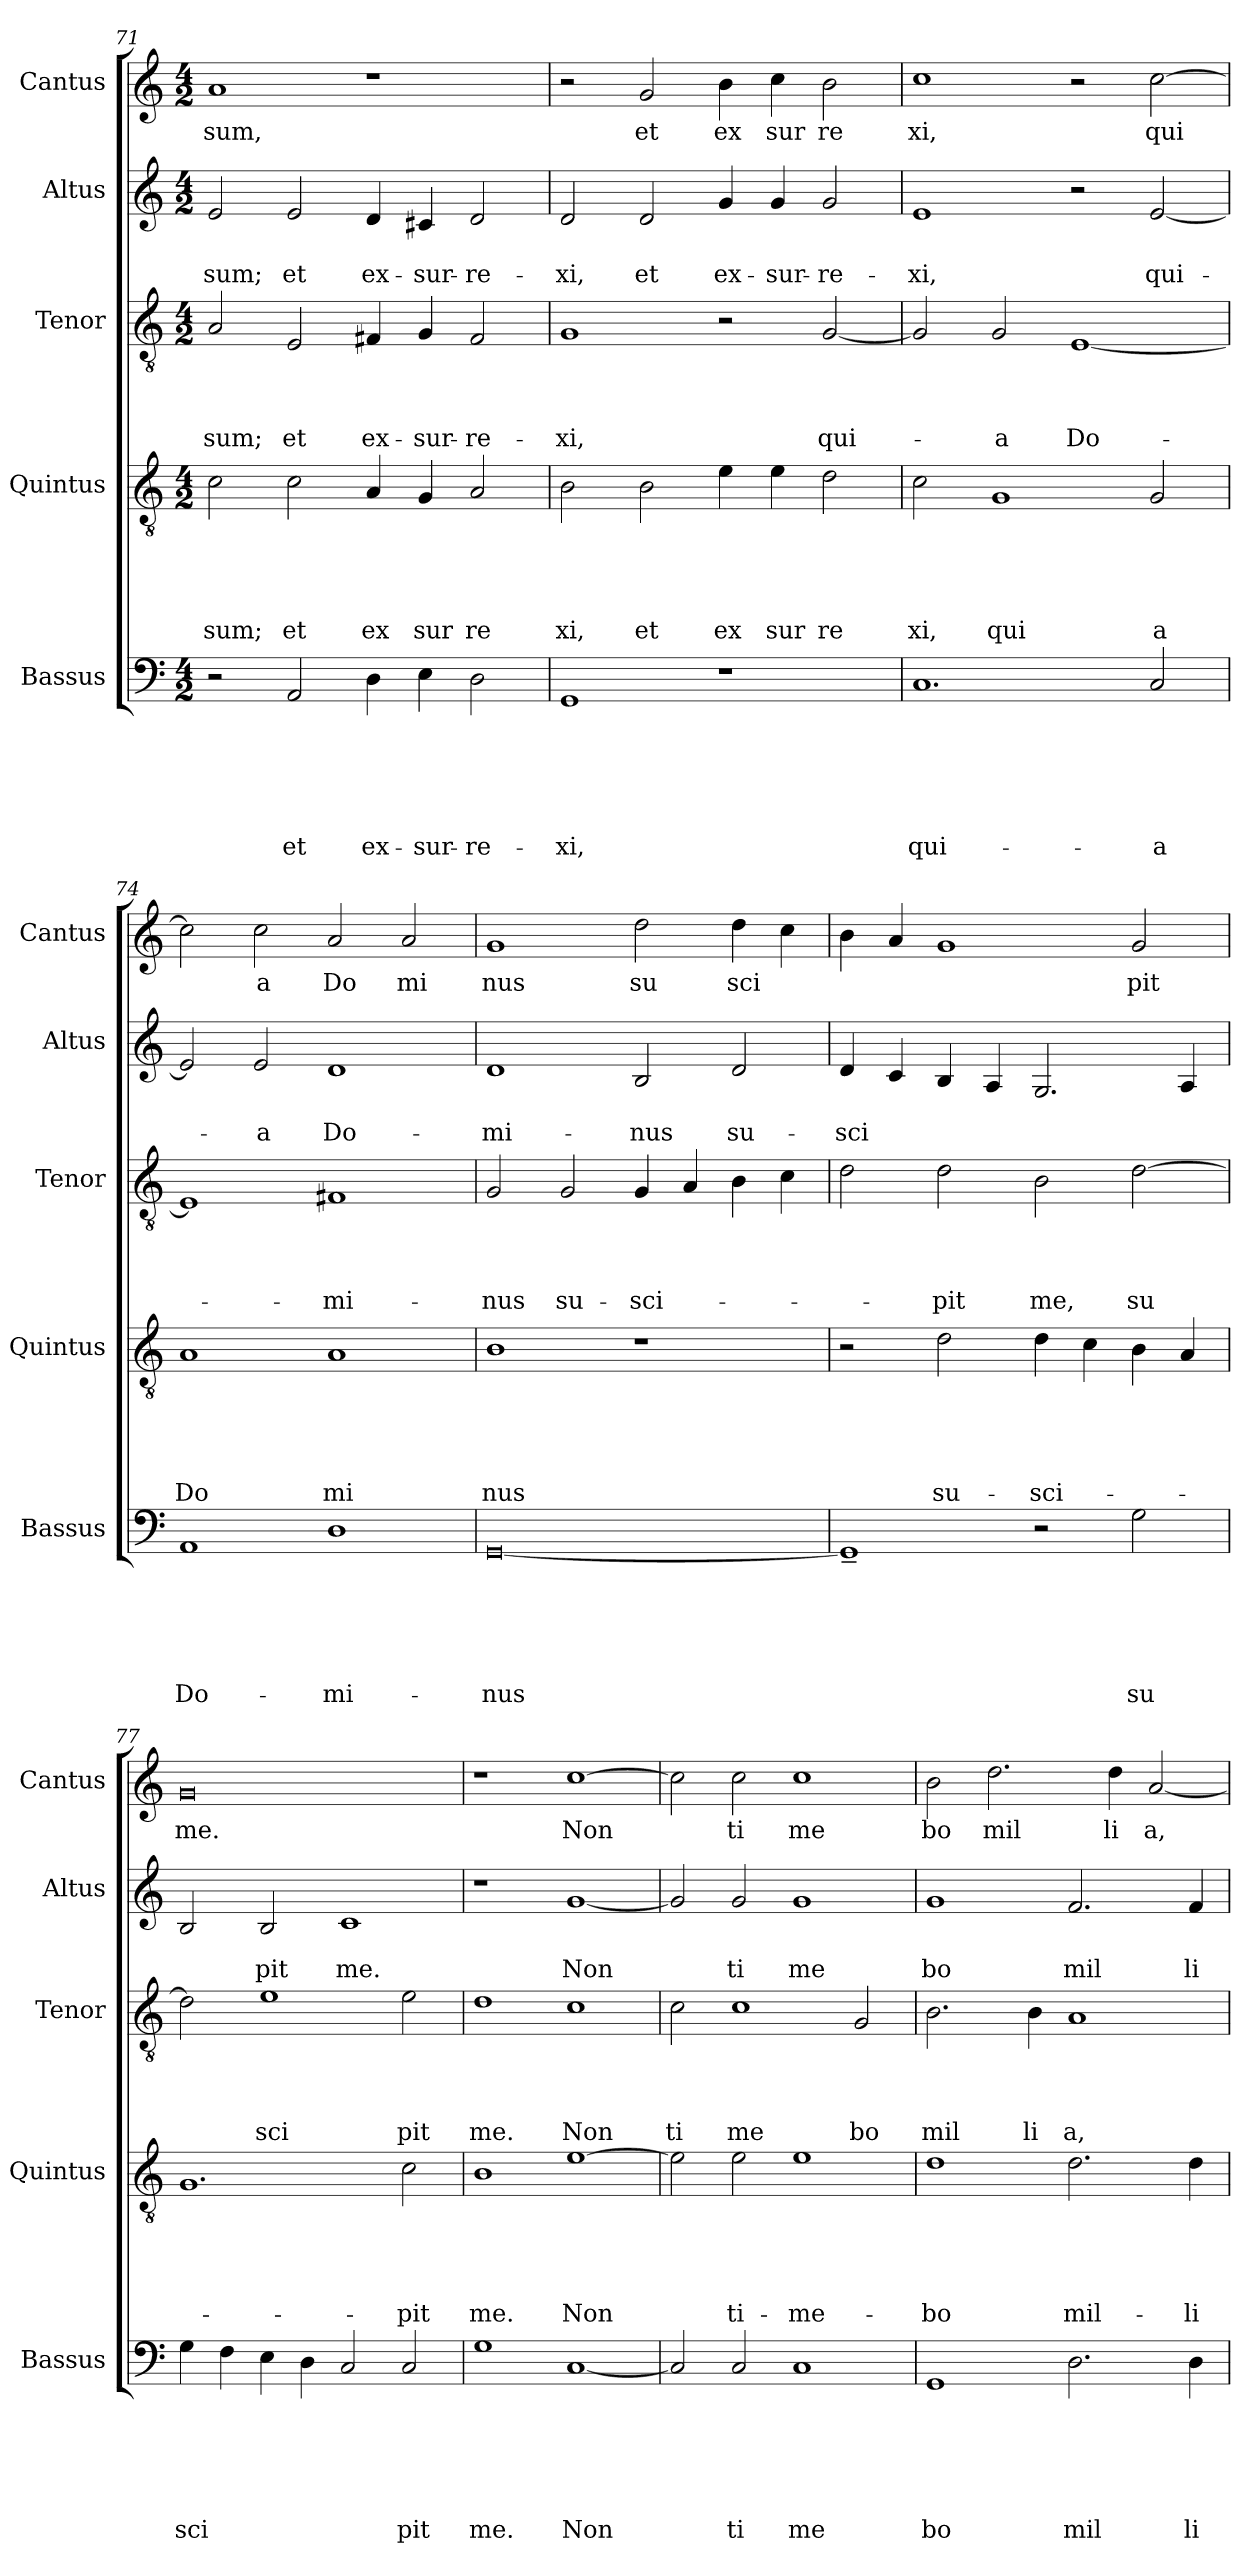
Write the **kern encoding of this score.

**kern	**text	**text	**text	**text	**text	**text	**kern	**text	**text	**text	**text	**text	**kern	**text	**text	**text	**text	**kern	**text	**text	**kern	**text
*part5	*part5	*part5	*part5	*part5	*part5	*part5	*part4	*part4	*part4	*part4	*part4	*part4	*part3	*part3	*part3	*part3	*part3	*part2	*part2	*part2	*part1	*part1
*staff5	*staff5	*staff5	*staff5	*staff5	*staff5	*staff5	*staff4	*staff4	*staff4	*staff4	*staff4	*staff4	*staff3	*staff3	*staff3	*staff3	*staff3	*staff2	*staff2	*staff2	*staff1	*staff1
*I"Bassus	*	*	*	*	*	*	*I"Quintus	*	*	*	*	*	*I"Tenor	*	*	*	*	*I"Altus	*	*	*I"Cantus	*
*I'Bassus	*	*	*	*	*	*	*I'Quintus	*	*	*	*	*	*I'Tenor	*	*	*	*	*I'Altus	*	*	*I'Cantus	*
*clefF4	*	*	*	*	*	*	*clefGv2	*	*	*	*	*	*clefGv2	*	*	*	*	*clefG2	*	*	*clefG2	*
*k[]	*	*	*	*	*	*	*k[]	*	*	*	*	*	*k[]	*	*	*	*	*k[]	*	*	*k[]	*
*C:	*	*	*	*	*	*	*C:	*	*	*	*	*	*C:	*	*	*	*	*C:	*	*	*C:	*
*M4/2	*	*	*	*	*	*	*M4/2	*	*	*	*	*	*M4/2	*	*	*	*	*M4/2	*	*	*M4/2	*
=71	=71	=71	=71	=71	=71	=71	=71	=71	=71	=71	=71	=71	=71	=71	=71	=71	=71	=71	=71	=71	=71	=71
!	!	!	!	!	!	!	!	!	!	!	!	!LO:LY:b	!	!	!	!	!LO:LY:b	!	!	!LO:LY:b	!	!LO:LY:b
2r	.	.	.	.	.	.	2c\	.	.	.	.	sum;	2A/	.	.	.	sum;	2e/	.	sum;	1a	sum,
!	!	!	!	!	!	!LO:LY:b	!	!	!	!	!	!LO:LY:b	!	!	!	!	!LO:LY:b	!	!	!LO:LY:b	!	!
2AA/	.	.	.	.	.	et	2c\	.	.	.	.	et	2E/	.	.	.	et	2e/	.	et	.	.
!	!	!	!	!	!	!LO:LY:b	!	!	!	!	!	!LO:LY:b	!	!	!	!	!LO:LY:b	!	!	!LO:LY:b	!	!
4D\	.	.	.	.	.	ex-	4A/	.	.	.	.	ex	4F#X/	.	.	.	ex-	4d/	.	ex-	1r	.
!	!	!	!	!	!	!LO:LY:b	!	!	!	!	!	!LO:LY:b	!	!	!	!	!LO:LY:b	!	!	!LO:LY:b	!	!
4E\	.	.	.	.	.	-sur-	4G/	.	.	.	.	sur	4G/	.	.	.	-sur-	4c#X/	.	-sur-	.	.
!	!	!	!	!	!	!LO:LY:b	!	!	!	!	!	!LO:LY:b	!	!	!	!	!LO:LY:b	!	!	!LO:LY:b	!	!
2D\	.	.	.	.	.	-re-	2A/	.	.	.	.	re	2F#/	.	.	.	-re-	2d/	.	-re-	.	.
=72	=72	=72	=72	=72	=72	=72	=72	=72	=72	=72	=72	=72	=72	=72	=72	=72	=72	=72	=72	=72	=72	=72
!	!	!	!	!	!	!LO:LY:b	!	!	!	!	!	!LO:LY:b	!	!	!	!	!LO:LY:b	!	!	!LO:LY:b	!	!
1GG	.	.	.	.	.	-xi,	2B\	.	.	.	.	xi,	1G	.	.	.	-xi,	2d/	.	-xi,	2r	.
!	!	!	!	!	!	!	!	!	!	!	!	!LO:LY:b	!	!	!	!	!	!	!	!LO:LY:b	!	!LO:LY:b
.	.	.	.	.	.	.	2B\	.	.	.	.	et	.	.	.	.	.	2d/	.	et	2g/	et
!	!	!	!	!	!	!	!	!	!	!	!	!LO:LY:b	!	!	!	!	!	!	!	!LO:LY:b	!	!LO:LY:b
1r	.	.	.	.	.	.	4e\	.	.	.	.	ex	2r	.	.	.	.	4g/	.	ex-	4b\	ex
!	!	!	!	!	!	!	!	!	!	!	!	!LO:LY:b	!	!	!	!	!	!	!	!LO:LY:b	!	!LO:LY:b
.	.	.	.	.	.	.	4e\	.	.	.	.	sur	.	.	.	.	.	4g/	.	-sur-	4cc\	sur
!	!	!	!	!	!	!	!	!	!	!	!	!LO:LY:b	!	!	!	!	!LO:LY:b	!	!	!LO:LY:b	!	!LO:LY:b
.	.	.	.	.	.	.	2d\	.	.	.	.	re	[<2G/	.	.	.	qui-	2g/	.	-re-	2b\	re
=73	=73	=73	=73	=73	=73	=73	=73	=73	=73	=73	=73	=73	=73	=73	=73	=73	=73	=73	=73	=73	=73	=73
!	!	!	!	!	!	!LO:LY:b	!	!	!	!	!	!LO:LY:b	!	!	!	!	!	!	!	!LO:LY:b	!	!LO:LY:b
1.C	.	.	.	.	.	qui-	2c\	.	.	.	.	xi,	2G/]	.	.	.	.	1e	.	-xi,	1cc	xi,
!	!	!	!	!	!	!	!	!	!	!	!	!LO:LY:b	!	!	!	!	!LO:LY:b	!	!	!	!	!
.	.	.	.	.	.	.	1G	.	.	.	.	qui	2G/	.	.	.	-a	.	.	.	.	.
!	!	!	!	!	!	!	!	!	!	!	!	!	!	!	!	!	!LO:LY:b	!	!	!	!	!
.	.	.	.	.	.	.	.	.	.	.	.	.	[<1E	.	.	.	Do-	2r	.	.	2r	.
!	!	!	!	!	!	!LO:LY:b	!	!	!	!	!	!LO:LY:b	!	!	!	!	!	!	!	!LO:LY:b	!	!LO:LY:b
2C/	.	.	.	.	.	-a	2G/	.	.	.	.	a	.	.	.	.	.	[<2e/	.	qui-	[>2cc\	qui
=74	=74	=74	=74	=74	=74	=74	=74	=74	=74	=74	=74	=74	=74	=74	=74	=74	=74	=74	=74	=74	=74	=74
!	!	!	!	!	!	!LO:LY:b	!	!	!	!	!	!LO:LY:b	!	!	!	!	!	!	!	!	!	!
1AA	.	.	.	.	.	Do-	1A	.	.	.	.	Do	1E]	.	.	.	.	2e/]	.	.	2cc\]	.
!	!	!	!	!	!	!	!	!	!	!	!	!	!	!	!	!	!	!	!	!LO:LY:b	!	!LO:LY:b
.	.	.	.	.	.	.	.	.	.	.	.	.	.	.	.	.	.	2e/	.	-a	2cc\	a
!	!	!	!	!	!	!LO:LY:b	!	!	!	!	!	!LO:LY:b	!	!	!	!	!LO:LY:b	!	!	!LO:LY:b	!	!LO:LY:b
1D	.	.	.	.	.	-mi-	1A	.	.	.	.	mi	1F#X	.	.	.	-mi-	1d	.	Do-	2a/	Do
!	!	!	!	!	!	!	!	!	!	!	!	!	!	!	!	!	!	!	!	!	!	!LO:LY:b
.	.	.	.	.	.	.	.	.	.	.	.	.	.	.	.	.	.	.	.	.	2a/	mi
=75	=75	=75	=75	=75	=75	=75	=75	=75	=75	=75	=75	=75	=75	=75	=75	=75	=75	=75	=75	=75	=75	=75
!	!	!	!	!	!	!LO:LY:b	!	!	!	!	!	!LO:LY:b	!	!	!	!	!LO:LY:b	!	!	!LO:LY:b	!	!LO:LY:b
[<0GG	.	.	.	.	.	-nus	1B	.	.	.	.	nus	2G/	.	.	.	-nus	1d	.	-mi-	1g	nus
!	!	!	!	!	!	!	!	!	!	!	!	!	!	!	!	!	!LO:LY:b	!	!	!	!	!
.	.	.	.	.	.	.	.	.	.	.	.	.	2G/	.	.	.	su-	.	.	.	.	.
!	!	!	!	!	!	!	!	!	!	!	!	!	!	!	!	!	!LO:LY:b	!	!	!LO:LY:b	!	!LO:LY:b
.	.	.	.	.	.	.	1r	.	.	.	.	.	4G/	.	.	.	-sci-	2B/	.	-nus	2dd\	su
.	.	.	.	.	.	.	.	.	.	.	.	.	4A/	.	.	.	.	.	.	.	.	.
!	!	!	!	!	!	!	!	!	!	!	!	!	!	!	!	!	!	!	!	!LO:LY:b	!	!LO:LY:b
.	.	.	.	.	.	.	.	.	.	.	.	.	4B\	.	.	.	.	2d/	.	su-	4dd\	sci
.	.	.	.	.	.	.	.	.	.	.	.	.	4c\	.	.	.	.	.	.	.	4cc\	.
!!LO:LB:g=z
=76	=76	=76	=76	=76	=76	=76	=76	=76	=76	=76	=76	=76	=76	=76	=76	=76	=76	=76	=76	=76	=76	=76
!	!	!	!	!	!	!	!	!	!	!	!	!	!	!	!	!	!	!	!	!LO:LY:b	!	!
1GG~<]	.	.	.	.	.	.	2r	.	.	.	.	.	2d\	.	.	.	.	4d/	.	-sci	4b\	.
.	.	.	.	.	.	.	.	.	.	.	.	.	.	.	.	.	.	4c/	.	.	4a/	.
!	!	!	!	!	!	!	!	!	!	!	!	!LO:LY:b	!	!	!	!	!LO:LY:b	!	!	!	!	!
.	.	.	.	.	.	.	2d\	.	.	.	.	su-	2d\	.	.	.	-pit	4B/	.	.	1g	.
.	.	.	.	.	.	.	.	.	.	.	.	.	.	.	.	.	.	4A/	.	.	.	.
!	!	!	!	!	!	!	!	!	!	!	!	!LO:LY:b	!	!	!	!	!LO:LY:b	!	!	!	!	!
2r	.	.	.	.	.	.	4d\	.	.	.	.	-sci-	2B\	.	.	.	me,	2.G/	.	.	.	.
.	.	.	.	.	.	.	4c\	.	.	.	.	.	.	.	.	.	.	.	.	.	.	.
!	!	!	!	!	!	!LO:LY:b	!	!	!	!	!	!	!	!	!	!	!LO:LY:b	!	!	!	!	!LO:LY:b
2G\	.	.	.	.	.	su	4B\	.	.	.	.	.	[>2d\	.	.	.	su	.	.	.	2g/	pit
.	.	.	.	.	.	.	4A/	.	.	.	.	.	.	.	.	.	.	4A/	.	.	.	.
=77	=77	=77	=77	=77	=77	=77	=77	=77	=77	=77	=77	=77	=77	=77	=77	=77	=77	=77	=77	=77	=77	=77
!	!	!	!	!	!	!LO:LY:b	!	!	!	!	!	!	!	!	!	!	!	!	!	!	!	!LO:LY:b
4G\	.	.	.	.	.	sci	1.G	.	.	.	.	.	2d\]	.	.	.	.	2B/	.	.	0g	me.
4F\	.	.	.	.	.	.	.	.	.	.	.	.	.	.	.	.	.	.	.	.	.	.
!	!	!	!	!	!	!	!	!	!	!	!	!	!	!	!	!	!LO:LY:b	!	!	!LO:LY:b	!	!
4E\	.	.	.	.	.	.	.	.	.	.	.	.	1e	.	.	.	sci	2B/	.	pit	.	.
4D\	.	.	.	.	.	.	.	.	.	.	.	.	.	.	.	.	.	.	.	.	.	.
!	!	!	!	!	!	!	!	!	!	!	!	!	!	!	!	!	!	!	!	!LO:LY:b	!	!
2C/	.	.	.	.	.	.	.	.	.	.	.	.	.	.	.	.	.	1c	.	me.	.	.
!	!	!	!	!	!	!LO:LY:b	!	!	!	!	!	!LO:LY:b	!	!	!	!	!LO:LY:b	!	!	!	!	!
2C/	.	.	.	.	.	pit	2c\	.	.	.	.	-pit	2e\	.	.	.	pit	.	.	.	.	.
=78	=78	=78	=78	=78	=78	=78	=78	=78	=78	=78	=78	=78	=78	=78	=78	=78	=78	=78	=78	=78	=78	=78
!	!	!	!	!	!	!LO:LY:b	!	!	!	!	!	!LO:LY:b	!	!	!	!	!LO:LY:b	!	!	!	!	!
1G	.	.	.	.	.	me.	1B	.	.	.	.	me.	1d	.	.	.	me.	1r	.	.	1r	.
!	!	!	!	!	!	!LO:LY:b	!	!	!	!	!	!LO:LY:b	!	!	!	!	!LO:LY:b	!	!	!LO:LY:b	!	!LO:LY:b
[<1C	.	.	.	.	.	Non	[>1e	.	.	.	.	Non	1c	.	.	.	Non	[<1g	.	Non	[>1cc	Non
=79	=79	=79	=79	=79	=79	=79	=79	=79	=79	=79	=79	=79	=79	=79	=79	=79	=79	=79	=79	=79	=79	=79
!	!	!	!	!	!	!	!	!	!	!	!	!	!	!	!	!	!LO:LY:b	!	!	!	!	!
2C/]	.	.	.	.	.	.	2e\]	.	.	.	.	.	2c\	.	.	.	ti	2g/]	.	.	2cc\]	.
!	!	!	!	!	!	!LO:LY:b	!	!	!	!	!	!LO:LY:b	!	!	!	!	!LO:LY:b	!	!	!LO:LY:b	!	!LO:LY:b
2C/	.	.	.	.	.	ti	2e\	.	.	.	.	ti-	1c	.	.	.	me	2g/	.	ti	2cc\	ti
!	!	!	!	!	!	!LO:LY:b	!	!	!	!	!	!LO:LY:b	!	!	!	!	!	!	!	!LO:LY:b	!	!LO:LY:b
1C	.	.	.	.	.	me	1e	.	.	.	.	-me-	.	.	.	.	.	1g	.	me	1cc	me
!	!	!	!	!	!	!	!	!	!	!	!	!	!	!	!	!	!LO:LY:b	!	!	!	!	!
.	.	.	.	.	.	.	.	.	.	.	.	.	2G/	.	.	.	bo	.	.	.	.	.
=80	=80	=80	=80	=80	=80	=80	=80	=80	=80	=80	=80	=80	=80	=80	=80	=80	=80	=80	=80	=80	=80	=80
!	!	!	!	!	!	!LO:LY:b	!	!	!	!	!	!LO:LY:b	!	!	!	!	!LO:LY:b	!	!	!LO:LY:b	!	!LO:LY:b
1GG	.	.	.	.	.	bo	1d	.	.	.	.	-bo	2.B\	.	.	.	mil	1g	.	bo	2b\	bo
!	!	!	!	!	!	!	!	!	!	!	!	!	!	!	!	!	!	!	!	!	!	!LO:LY:b
.	.	.	.	.	.	.	.	.	.	.	.	.	.	.	.	.	.	.	.	.	2.dd\	mil
!	!	!	!	!	!	!	!	!	!	!	!	!	!	!	!	!	!LO:LY:b	!	!	!	!	!
.	.	.	.	.	.	.	.	.	.	.	.	.	4B\	.	.	.	li	.	.	.	.	.
!	!	!	!	!	!	!LO:LY:b	!	!	!	!	!	!LO:LY:b	!	!	!	!	!LO:LY:b	!	!	!LO:LY:b	!	!
2.D\	.	.	.	.	.	mil	2.d\	.	.	.	.	mil-	1A	.	.	.	a,	2.f/	.	mil	.	.
!	!	!	!	!	!	!	!	!	!	!	!	!	!	!	!	!	!	!	!	!	!	!LO:LY:b
.	.	.	.	.	.	.	.	.	.	.	.	.	.	.	.	.	.	.	.	.	4dd\	li
!	!	!	!	!	!	!	!	!	!	!	!	!	!	!	!	!	!	!	!	!	!	!LO:LY:b
.	.	.	.	.	.	.	.	.	.	.	.	.	.	.	.	.	.	.	.	.	[<2a/	a,
!	!	!	!	!	!	!LO:LY:b	!	!	!	!	!	!LO:LY:b	!	!	!	!	!	!	!	!LO:LY:b	!	!
4D\	.	.	.	.	.	li	4d\	.	.	.	.	-li-	.	.	.	.	.	4f/	.	li	.	.
=	=	=	=	=	=	=	=	=	=	=	=	=	=	=	=	=	=	=	=	=	=	=
*-	*-	*-	*-	*-	*-	*-	*-	*-	*-	*-	*-	*-	*-	*-	*-	*-	*-	*-	*-	*-	*-	*-
